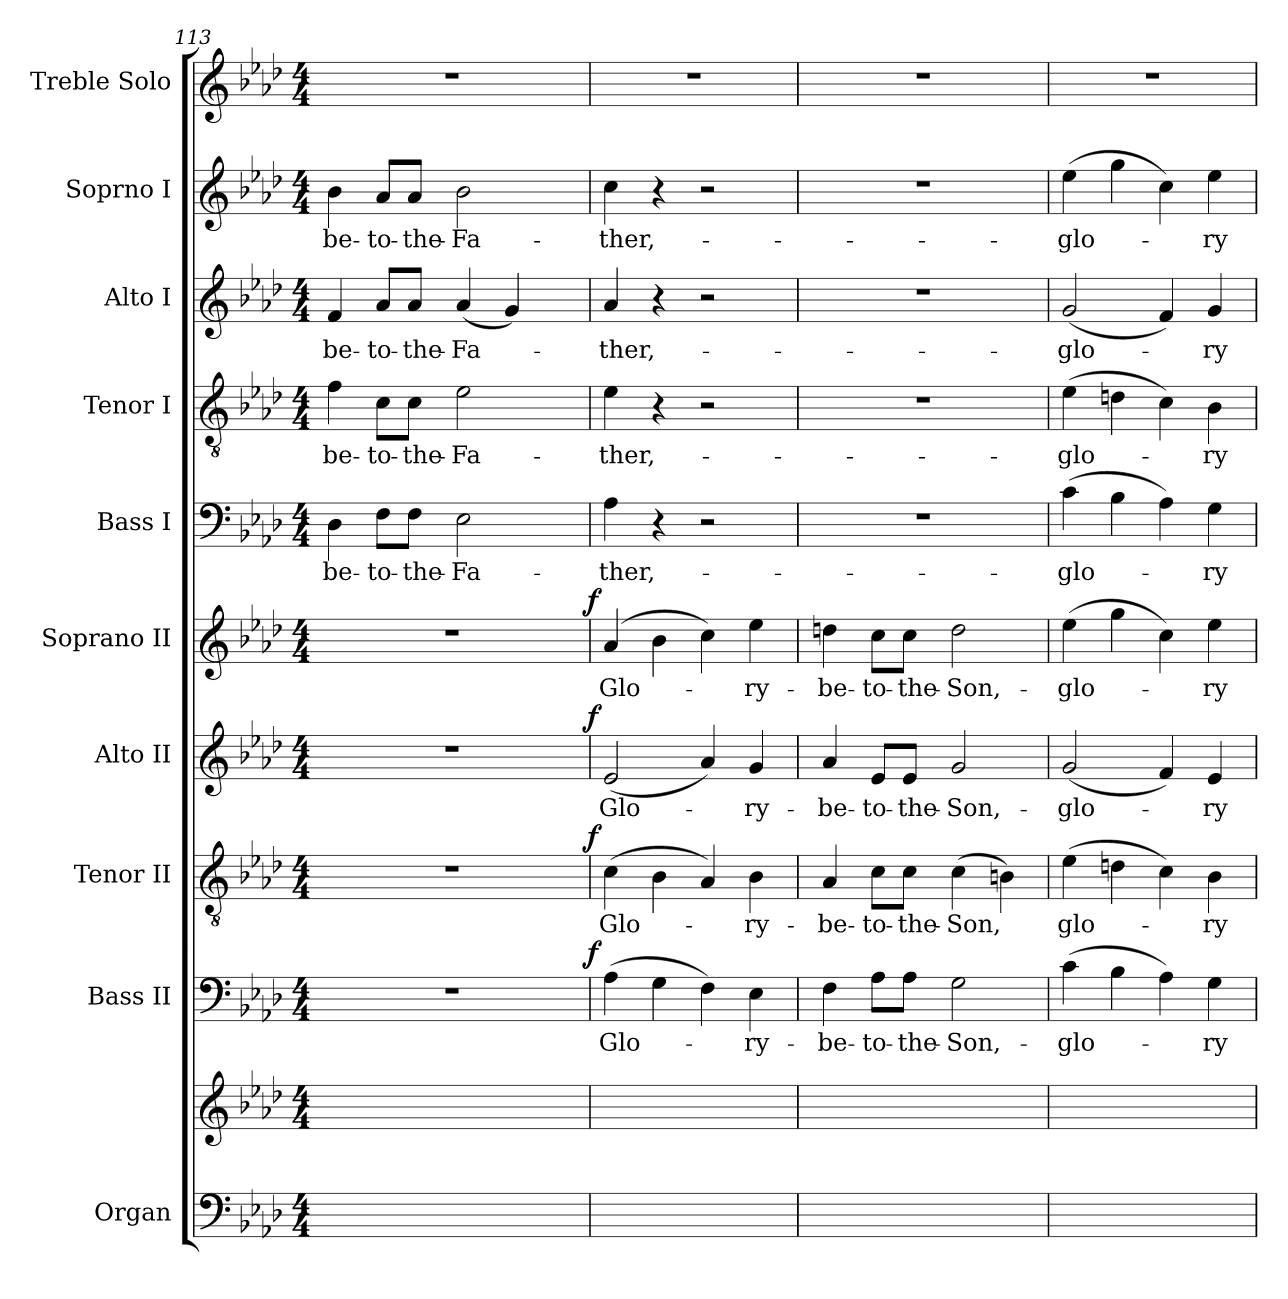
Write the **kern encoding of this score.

**kern	**kern	**kern	**text	**dynam	**kern	**text	**dynam	**kern	**text	**dynam	**kern	**text	**dynam	**kern	**text	**kern	**text	**kern	**text	**kern	**text	**kern
*part10	*part10	*part9	*part9	*part9	*part8	*part8	*part8	*part7	*part7	*part7	*part6	*part6	*part6	*part5	*part5	*part4	*part4	*part3	*part3	*part2	*part2	*part1
*staff11	*staff10	*staff9	*staff9	*staff9	*staff8	*staff8	*staff8	*staff7	*staff7	*staff7	*staff6	*staff6	*staff6	*staff5	*staff5	*staff4	*staff4	*staff3	*staff3	*staff2	*staff2	*staff1
*I"Organ	*	*I"Bass II	*	*	*I"Tenor II	*	*	*I"Alto II	*	*	*I"Soprano II	*	*	*I"Bass I	*	*I"Tenor I	*	*I"Alto I	*	*I"Soprno I	*	*I"Treble Solo
*I'Org.	*	*	*	*	*	*	*	*	*	*	*	*	*	*	*	*	*	*	*	*	*	*I'Tr. So.
*clefF4	*clefG2	*clefF4	*	*	*clefGv2	*	*	*clefG2	*	*	*clefG2	*	*	*clefF4	*	*clefGv2	*	*clefG2	*	*clefG2	*	*clefG2
*k[b-e-a-d-]	*k[b-e-a-d-]	*k[b-e-a-d-]	*	*	*k[b-e-a-d-]	*	*	*k[b-e-a-d-]	*	*	*k[b-e-a-d-]	*	*	*k[b-e-a-d-]	*	*k[b-e-a-d-]	*	*k[b-e-a-d-]	*	*k[b-e-a-d-]	*	*k[b-e-a-d-]
*A-:	*A-:	*A-:	*	*	*A-:	*	*	*A-:	*	*	*A-:	*	*	*A-:	*	*A-:	*	*A-:	*	*A-:	*	*A-:
*M4/4	*M4/4	*M4/4	*	*	*M4/4	*	*	*M4/4	*	*	*M4/4	*	*	*M4/4	*	*M4/4	*	*M4/4	*	*M4/4	*	*M4/4
=113	=113	=113	=113	=113	=113	=113	=113	=113	=113	=113	=113	=113	=113	=113	=113	=113	=113	=113	=113	=113	=113	=113
!	!	!	!	!	!	!	!	!	!	!	!	!	!	!	!LO:LY:b:color=#000000	!	!	!	!	!	!	!
!	!	!	!	!	!	!	!	!	!	!	!	!	!	!	!	!	!LO:LY:b:color=#000000	!	!	!	!	!
!	!	!	!	!	!	!	!	!	!	!	!	!	!	!	!	!	!	!	!LO:LY:b:color=#000000	!	!	!
!	!	!	!	!	!	!	!	!	!	!	!	!	!	!	!	!	!	!	!	!	!LO:LY:b:color=#000000	!
*	*	*^	*	*	*^	*	*	*^	*	*	*^	*	*	*	*	*	*	*	*	*	*	*
4D-i\yy 4d-iyy	4fi/yy 4b-iyy	1r	2ryy	.	.	1r	2ryy	.	.	1r	2ryy	.	.	1r	2ryy	.	.	4D-i\	-be-	4fi\	-be-	4fi/	-be-	4b-i\	-be-	1r
!	!	!	!	!	!	!	!	!	!	!	!	!	!	!	!	!	!	!	!LO:LY:b:color=#000000	!	!	!	!	!	!	!
!	!	!	!	!	!	!	!	!	!	!	!	!	!	!	!	!	!	!	!	!	!LO:LY:b:color=#000000	!	!	!	!	!
!	!	!	!	!	!	!	!	!	!	!	!	!	!	!	!	!	!	!	!	!	!	!	!LO:LY:b:color=#000000	!	!	!
!	!	!	!	!	!	!	!	!	!	!	!	!	!	!	!	!	!	!	!	!	!	!	!	!	!LO:LY:b:color=#000000	!
4Fi\yy 4ciyy	4a-i/yy	.	.	.	.	.	.	.	.	.	.	.	.	.	.	.	.	8Fi\L	-to-	8ci\L	-to-	8a-i/L	-to-	8a-i/L	-to-	.
!	!	!	!	!	!	!	!	!	!	!	!	!	!	!	!	!	!	!	!LO:LY:b:color=#000000	!	!	!	!	!	!	!
!	!	!	!	!	!	!	!	!	!	!	!	!	!	!	!	!	!	!	!	!	!LO:LY:b:color=#000000	!	!	!	!	!
!	!	!	!	!	!	!	!	!	!	!	!	!	!	!	!	!	!	!	!	!	!	!	!LO:LY:b:color=#000000	!	!	!
!	!	!	!	!	!	!	!	!	!	!	!	!	!	!	!	!	!	!	!	!	!	!	!	!	!LO:LY:b:color=#000000	!
.	.	.	.	.	.	.	.	.	.	.	.	.	.	.	.	.	.	8Fi\J	-the-	8ci\J	-the-	8a-i/J	-the-	8a-i/J	-the-	.
!	!	!	!	!	!	!	!	!	!	!	!	!	!	!	!	!	!	!	!LO:LY:b:color=#000000	!	!	!	!	!	!	!
!	!	!	!	!	!	!	!	!	!	!	!	!	!	!	!	!	!	!	!	!	!LO:LY:b:color=#000000	!	!	!	!	!
!	!	!	!	!	!	!	!	!	!	!	!	!	!	!	!	!	!	!	!	!	!	!	!LO:LY:b:color=#000000	!	!	!
!	!	!	!	!	!	!	!	!	!	!	!	!	!	!	!	!	!	!	!	!	!	!	!	!	!LO:LY:b:color=#000000	!
2E-i\yy 2e-iyy	2b-i\yy	.	4ryy	.	.	.	4ryy	.	.	.	4ryy	.	.	.	4ryy	.	.	2E-i\	-Fa-	2e-i\	-Fa-	(4a-i/	-Fa-	2b-i\	-Fa-	.
.	.	.	8ryy	.	.	.	8ryy	.	.	.	8ryy	.	.	.	8ryy	.	.	.	.	.	.	4gi/)	.	.	.	.
.	.	.	16ryy	.	.	.	16ryy	.	.	.	16ryy	.	.	.	16ryy	.	.	.	.	.	.	.	.	.	.	.
.	.	.	32ryy	.	.	.	32ryy	.	.	.	32ryy	.	.	.	32ryy	.	.	.	.	.	.	.	.	.	.	.
.	.	.	64ryy	.	.	.	64ryy	.	.	.	64ryy	.	.	.	64ryy	.	.	.	.	.	.	.	.	.	.	.
.	.	.	128...ryy	.	.	.	128...ryy	.	.	.	128...ryy	.	.	.	128...ryy	.	.	.	.	.	.	.	.	.	.	.
.	.	.	1024ryy	.	f	.	1024ryy	.	f	.	1024ryy	.	f	.	1024ryy	.	f	.	.	.	.	.	.	.	.	.
*	*	*v	*v	*	*	*	*	*	*	*v	*v	*	*	*v	*v	*	*	*	*	*	*	*	*	*	*	*
*	*	*	*	*	*v	*v	*	*	*	*	*	*	*	*	*	*	*	*	*	*	*	*	*
=114	=114	=114	=114	=114	=114	=114	=114	=114	=114	=114	=114	=114	=114	=114	=114	=114	=114	=114	=114	=114	=114	=114
*	*	*^	*	*	*^	*	*	*^	*	*	*^	*	*	*	*	*	*	*	*	*	*	*
!	!	!	!	!LO:LY:b:color=#000000	!	!	!	!	!	!	!	!	!	!	!	!	!	!	!	!	!	!	!	!	!	!
*	*	*v	*v	*	*	*	*	*	*	*v	*v	*	*	*v	*v	*	*	*	*	*	*	*	*	*	*	*
*	*	*	*	*	*v	*v	*	*	*	*	*	*	*	*	*	*	*	*	*	*	*	*	*
*	*	*^	*	*	*^	*	*	*^	*	*	*^	*	*	*	*	*	*	*	*	*	*	*
!	!	!	!	!	!	!	!	!LO:LY:b:color=#000000	!	!	!	!	!	!	!	!	!	!	!	!	!	!	!	!	!	!
*	*	*v	*v	*	*	*	*	*	*	*v	*v	*	*	*v	*v	*	*	*	*	*	*	*	*	*	*	*
*	*	*	*	*	*v	*v	*	*	*	*	*	*	*	*	*	*	*	*	*	*	*	*	*
*	*	*^	*	*	*^	*	*	*^	*	*	*^	*	*	*	*	*	*	*	*	*	*	*
!	!	!	!	!	!	!	!	!	!	!	!	!LO:LY:b:color=#000000	!	!	!	!	!	!	!	!	!	!	!	!	!	!
*	*	*v	*v	*	*	*	*	*	*	*v	*v	*	*	*v	*v	*	*	*	*	*	*	*	*	*	*	*
*	*	*	*	*	*v	*v	*	*	*	*	*	*	*	*	*	*	*	*	*	*	*	*	*
*	*	*^	*	*	*^	*	*	*^	*	*	*^	*	*	*	*	*	*	*	*	*	*	*
!	!	!	!	!	!	!	!	!	!	!	!	!	!	!	!	!LO:LY:b:color=#000000	!	!	!	!	!	!	!	!	!	!
*	*	*v	*v	*	*	*	*	*	*	*v	*v	*	*	*v	*v	*	*	*	*	*	*	*	*	*	*	*
*	*	*	*	*	*v	*v	*	*	*	*	*	*	*	*	*	*	*	*	*	*	*	*	*
*	*	*^	*	*	*^	*	*	*^	*	*	*^	*	*	*	*	*	*	*	*	*	*	*
!	!	!	!	!	!	!	!	!	!	!	!	!	!	!	!	!	!	!	!LO:LY:b:color=#000000	!	!	!	!	!	!	!
*	*	*v	*v	*	*	*	*	*	*	*v	*v	*	*	*v	*v	*	*	*	*	*	*	*	*	*	*	*
*	*	*	*	*	*v	*v	*	*	*	*	*	*	*	*	*	*	*	*	*	*	*	*	*
*	*	*^	*	*	*^	*	*	*^	*	*	*^	*	*	*	*	*	*	*	*	*	*	*
!	!	!	!	!	!	!	!	!	!	!	!	!	!	!	!	!	!	!	!	!	!LO:LY:b:color=#000000	!	!	!	!	!
*	*	*v	*v	*	*	*	*	*	*	*v	*v	*	*	*v	*v	*	*	*	*	*	*	*	*	*	*	*
*	*	*	*	*	*v	*v	*	*	*	*	*	*	*	*	*	*	*	*	*	*	*	*	*
*	*	*^	*	*	*^	*	*	*^	*	*	*^	*	*	*	*	*	*	*	*	*	*	*
!	!	!	!	!	!	!	!	!	!	!	!	!	!	!	!	!	!	!	!	!	!	!	!LO:LY:b:color=#000000	!	!	!
*	*	*v	*v	*	*	*	*	*	*	*v	*v	*	*	*v	*v	*	*	*	*	*	*	*	*	*	*	*
*	*	*	*	*	*v	*v	*	*	*	*	*	*	*	*	*	*	*	*	*	*	*	*	*
*	*	*^	*	*	*^	*	*	*^	*	*	*^	*	*	*	*	*	*	*	*	*	*	*
!	!	!	!	!	!	!	!	!	!	!	!	!	!	!	!	!	!	!	!	!	!	!	!	!	!LO:LY:b:color=#000000	!
*	*	*v	*v	*	*	*	*	*	*	*v	*v	*	*	*v	*v	*	*	*	*	*	*	*	*	*	*	*
*	*	*	*	*	*v	*v	*	*	*	*	*	*	*	*	*	*	*	*	*	*	*	*	*
4A-i\yy 4ciyy	4a-i/yy	(4A-i\	-Glo-	.	(4ci\	-Glo-	.	(2e-i/	-Glo-	.	(4a-i/	-Glo-	.	4A-i\	-ther,-	4e-i\	-ther,-	4a-i/	-ther,-	4cci\	-ther,-	1r
4Gi\yy 4B-iyy	4b-i\yy	4Gi\	.	.	4B-i\	.	.	.	.	.	4b-i\	.	.	4r	.	4r	.	4r	.	4r	.	.
4Fi\yy 4A-iyy	4cci\yy	4Fi\)	.	.	4A-i/)	.	.	4a-i/)	.	.	4cci\)	.	.	2r	.	2r	.	2r	.	2r	.	.
!	!	!	!LO:LY:b:color=#000000	!	!	!	!	!	!	!	!	!	!	!	!	!	!	!	!	!	!	!
!	!	!	!	!	!	!LO:LY:b:color=#000000	!	!	!	!	!	!	!	!	!	!	!	!	!	!	!	!
!	!	!	!	!	!	!	!	!	!LO:LY:b:color=#000000	!	!	!	!	!	!	!	!	!	!	!	!	!
!	!	!	!	!	!	!	!	!	!	!	!	!LO:LY:b:color=#000000	!	!	!	!	!	!	!	!	!	!
4E-i\yy 4B-iyy	4ee-i\yy	4E-i\	-ry-	.	4B-i\	-ry-	.	4gi/	-ry-	.	4ee-i\	-ry-	.	.	.	.	.	.	.	.	.	.
=115	=115	=115	=115	=115	=115	=115	=115	=115	=115	=115	=115	=115	=115	=115	=115	=115	=115	=115	=115	=115	=115	=115
*^	*	*	*	*	*	*	*	*	*	*	*	*	*	*	*	*	*	*	*	*	*	*
!	!	!	!	!LO:LY:b:color=#000000	!	!	!	!	!	!	!	!	!	!	!	!	!	!	!	!	!	!	!
!	!	!	!	!	!	!	!LO:LY:b:color=#000000	!	!	!	!	!	!	!	!	!	!	!	!	!	!	!	!
!	!	!	!	!	!	!	!	!	!	!LO:LY:b:color=#000000	!	!	!	!	!	!	!	!	!	!	!	!	!
!	!	!	!	!	!	!	!	!	!	!	!	!	!LO:LY:b:color=#000000	!	!	!	!	!	!	!	!	!	!
4Fi\yy 4A-iyy	4ryy	4a-i\yy 4ddiyy	4Fi\	-be-	.	4A-i/	-be-	.	4a-i/	-be-	.	4ddni\	-be-	.	1r	.	1r	.	1r	.	1r	.	1r
!	!	!	!	!LO:LY:b:color=#000000	!	!	!	!	!	!	!	!	!	!	!	!	!	!	!	!	!	!	!
!	!	!	!	!	!	!	!LO:LY:b:color=#000000	!	!	!	!	!	!	!	!	!	!	!	!	!	!	!	!
!	!	!	!	!	!	!	!	!	!	!LO:LY:b:color=#000000	!	!	!	!	!	!	!	!	!	!	!	!	!
!	!	!	!	!	!	!	!	!	!	!	!	!	!LO:LY:b:color=#000000	!	!	!	!	!	!	!	!	!	!
[>4ci/yy	4A-i\yy	4e-i/yy 4cciyy	8A-i\L	-to-	.	8ci\L	-to-	.	8e-i/L	-to-	.	8cci\L	-to-	.	.	.	.	.	.	.	.	.	.
!	!	!	!	!LO:LY:b:color=#000000	!	!	!	!	!	!	!	!	!	!	!	!	!	!	!	!	!	!	!
!	!	!	!	!	!	!	!LO:LY:b:color=#000000	!	!	!	!	!	!	!	!	!	!	!	!	!	!	!	!
!	!	!	!	!	!	!	!	!	!	!LO:LY:b:color=#000000	!	!	!	!	!	!	!	!	!	!	!	!	!
!	!	!	!	!	!	!	!	!	!	!	!	!	!LO:LY:b:color=#000000	!	!	!	!	!	!	!	!	!	!
.	.	.	8A-i\J	-the-	.	8ci\J	-the-	.	8e-i/J	-the-	.	8cci\J	-the-	.	.	.	.	.	.	.	.	.	.
!	!	!	!	!LO:LY:b:color=#000000	!	!	!	!	!	!	!	!	!	!	!	!	!	!	!	!	!	!	!
!	!	!	!	!	!	!	!LO:LY:b:color=#000000	!	!	!	!	!	!	!	!	!	!	!	!	!	!	!	!
!	!	!	!	!	!	!	!	!	!	!LO:LY:b:color=#000000	!	!	!	!	!	!	!	!	!	!	!	!	!
!	!	!	!	!	!	!	!	!	!	!	!	!	!LO:LY:b:color=#000000	!	!	!	!	!	!	!	!	!	!
4ci/yy]	2Gi\yy	2gi\yy 2ddiyy	2Gi\	-Son,-	.	(4ci\	-Son,	.	2gi/	-Son,-	.	2ddi\	-Son,-	.	.	.	.	.	.	.	.	.	.
4Bi\yy	.	.	.	.	.	4Bni\)	.	.	.	.	.	.	.	.	.	.	.	.	.	.	.	.	.
*v	*v	*	*	*	*	*	*	*	*	*	*	*	*	*	*	*	*	*	*	*	*	*	*
!!LO:LB:g=z
=116	=116	=116	=116	=116	=116	=116	=116	=116	=116	=116	=116	=116	=116	=116	=116	=116	=116	=116	=116	=116	=116	=116
!	!	!	!LO:LY:b:color=#000000	!	!	!	!	!	!	!	!	!	!	!	!	!	!	!	!	!	!	!
!	!	!	!	!	!	!LO:LY:b:color=#000000	!	!	!	!	!	!	!	!	!	!	!	!	!	!	!	!
!	!	!	!	!	!	!	!	!	!LO:LY:b:color=#000000	!	!	!	!	!	!	!	!	!	!	!	!	!
!	!	!	!	!	!	!	!	!	!	!	!	!LO:LY:b:color=#000000	!	!	!	!	!	!	!	!	!	!
!	!	!	!	!	!	!	!	!	!	!	!	!	!	!	!LO:LY:b:color=#000000	!	!	!	!	!	!	!
!	!	!	!	!	!	!	!	!	!	!	!	!	!	!	!	!	!LO:LY:b:color=#000000	!	!	!	!	!
!	!	!	!	!	!	!	!	!	!	!	!	!	!	!	!	!	!	!	!LO:LY:b:color=#000000	!	!	!
!	!	!	!	!	!	!	!	!	!	!	!	!	!	!	!	!	!	!	!	!	!LO:LY:b:color=#000000	!
4ci\yy 4e-iyy	4gi\yy 4ee-iyy	(4ci\	-glo-	.	(4e-i\	glo-	.	(2gi/	-glo-	.	(4ee-i\	-glo-	.	(4ci\	-glo-	(4e-i\	-glo-	(2gi/	-glo-	(4ee-i\	-glo-	1r
4B-i\yy 4diyy	4gi\yy 4ggiyy	4B-i\	.	.	4dni\	.	.	.	.	.	4ggi\	.	.	4B-i\	.	4dni\	.	.	.	4ggi\	.	.
4A-i\yy 4ciyy	4fi/yy 4cciyy	4A-i\)	.	.	4ci\)	.	.	4fi/)	.	.	4cci\)	.	.	4A-i\)	.	4ci\)	.	4fi/)	.	4cci\)	.	.
!	!	!	!LO:LY:b:color=#000000	!	!	!	!	!	!	!	!	!	!	!	!	!	!	!	!	!	!	!
!	!	!	!	!	!	!LO:LY:b:color=#000000	!	!	!	!	!	!	!	!	!	!	!	!	!	!	!	!
!	!	!	!	!	!	!	!	!	!LO:LY:b:color=#000000	!	!	!	!	!	!	!	!	!	!	!	!	!
!	!	!	!	!	!	!	!	!	!	!	!	!LO:LY:b:color=#000000	!	!	!	!	!	!	!	!	!	!
!	!	!	!	!	!	!	!	!	!	!	!	!	!	!	!LO:LY:b:color=#000000	!	!	!	!	!	!	!
!	!	!	!	!	!	!	!	!	!	!	!	!	!	!	!	!	!LO:LY:b:color=#000000	!	!	!	!	!
!	!	!	!	!	!	!	!	!	!	!	!	!	!	!	!	!	!	!	!LO:LY:b:color=#000000	!	!	!
!	!	!	!	!	!	!	!	!	!	!	!	!	!	!	!	!	!	!	!	!	!LO:LY:b:color=#000000	!
4Gi\yy 4B-iyy	4gi\yy 4ee-iyy	4Gi\	-ry-	.	4B-i\	-ry-	.	4e-i/	-ry-	.	4ee-i\	-ry-	.	4Gi\	-ry-	4B-i\	-ry-	4gi/	-ry-	4ee-i\	-ry-	.
=	=	=	=	=	=	=	=	=	=	=	=	=	=	=	=	=	=	=	=	=	=	=
*-	*-	*-	*-	*-	*-	*-	*-	*-	*-	*-	*-	*-	*-	*-	*-	*-	*-	*-	*-	*-	*-	*-
